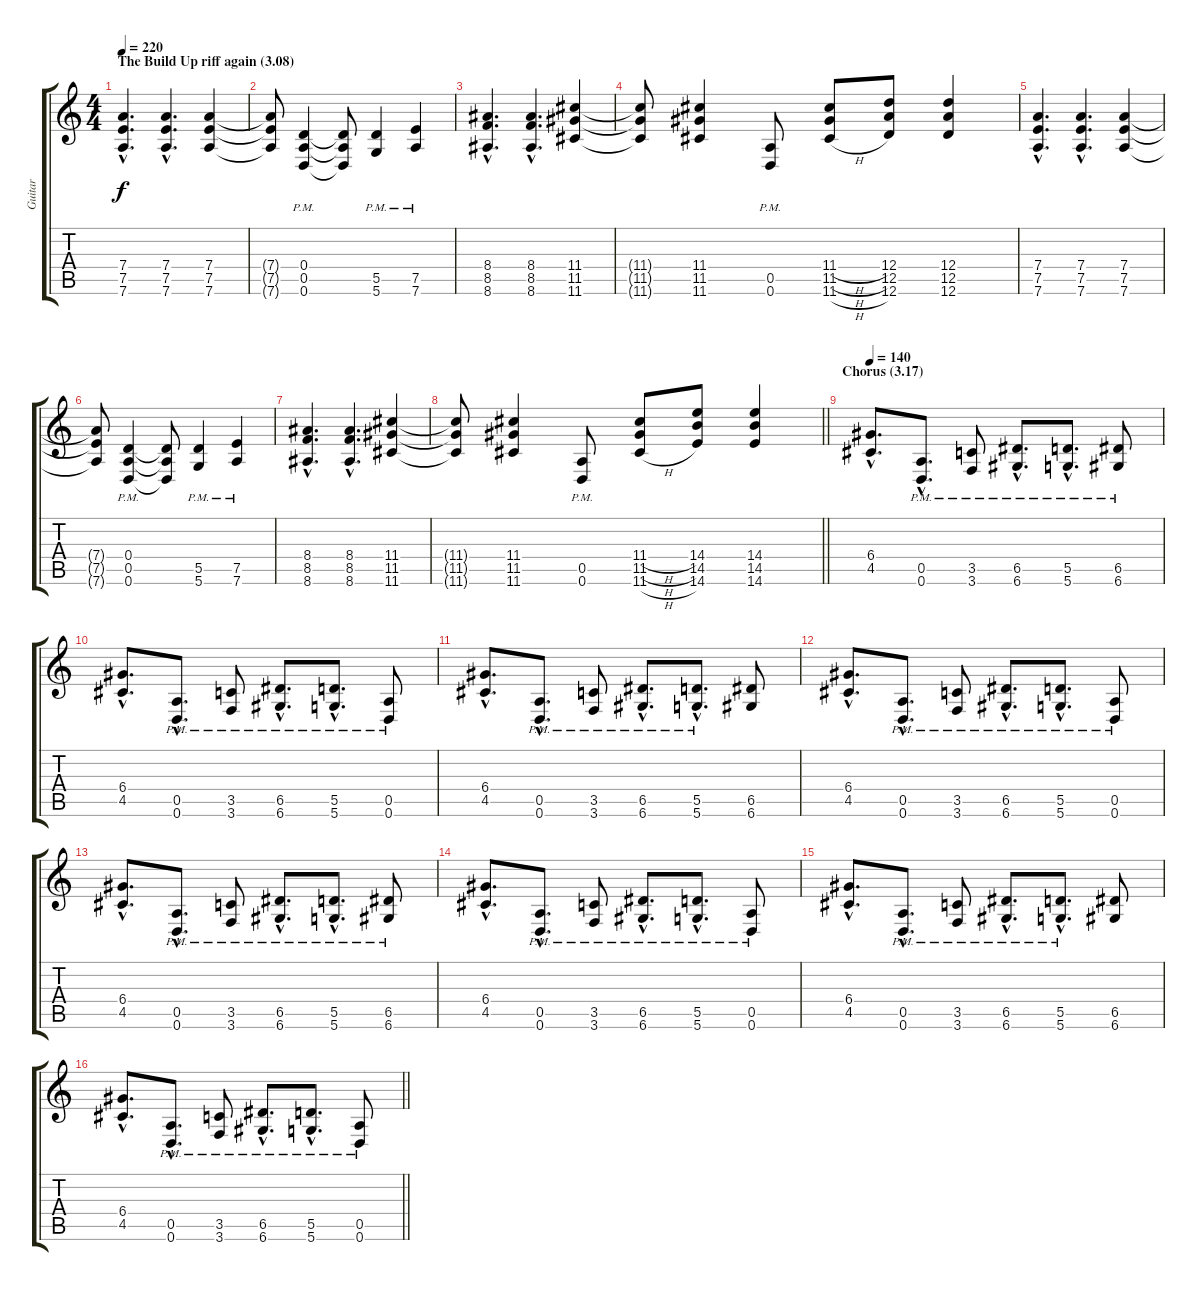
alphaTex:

\track ("Guitar" "Guitar") {instrument distortionguitar}
\staff {score tabs}
\tuning (E4 B3 G3 D3 A2 D2) {hide}
\ts (4 4)
\section ("" "The Build Up riff again (3.08)")
\tempo 220
\clef g2
\ks c
(7.4{hac} 7.5{hac} 7.6{hac}).4{d dy f} (7.4{hac} 7.5{hac} 7.6{hac}).4{d} (7.4 7.5 7.6).4 |
(7.4{t} 7.5{t} 7.6{t}).8 (0.4{pm} 0.5{pm} 0.6{pm}).4 (0.4{t} 0.5{t} 0.6{t}).8 (5.5{pm} 5.6{pm}).4 (7.5{pm} 7.6{pm}).4 |
(8.4{hac} 8.5{hac} 8.6{hac}).4{d} (8.4{hac} 8.5{hac} 8.6{hac}).4{d} (11.4 11.5 11.6).4 |
(11.4{t} 11.5{t} 11.6{t}).8 (11.4 11.5 11.6).4 (0.5{pm} 0.6{pm}).8 (11.4{h} 11.5{h} 11.6{h}).8 (12.4 12.5 12.6).8 (12.4 12.5 12.6).4 |
(7.4{hac} 7.5{hac} 7.6{hac}).4{d} (7.4{hac} 7.5{hac} 7.6{hac}).4{d} (7.4 7.5 7.6).4 |
(7.4{t} 7.5{t} 7.6{t}).8 (0.4{pm} 0.5{pm} 0.6{pm}).4 (0.4{t} 0.5{t} 0.6{t}).8 (5.5{pm} 5.6{pm}).4 (7.5{pm} 7.6{pm}).4 |
(8.4{hac} 8.5{hac} 8.6{hac}).4{d} (8.4{hac} 8.5{hac} 8.6{hac}).4{d} (11.4 11.5 11.6).4 |
\barLineRight lightlight
(11.4{t} 11.5{t} 11.6{t}).8 (11.4 11.5 11.6).4 (0.5{pm} 0.6{pm}).8 (11.4{h} 11.5{h} 11.6{h}).8 (14.4 14.5 14.6).8 (14.4 14.5 14.6).4 |
\section ("" "Chorus (3.17)")
\tempo 140
(6.4{hac} 4.5{hac}).8{d} (0.5{hac pm} 0.6{hac pm}).8{d} (3.5{pm} 3.6{pm}).8 (6.5{hac pm} 6.6{hac pm}).8{d} (5.5{hac pm} 5.6{hac pm}).8{d} (6.5{pm} 6.6{pm}).8 |
(6.4{hac} 4.5{hac}).8{d} (0.5{hac pm} 0.6{hac pm}).8{d} (3.5{pm} 3.6{pm}).8 (6.5{hac pm} 6.6{hac pm}).8{d} (5.5{hac pm} 5.6{hac pm}).8{d} (0.5{pm} 0.6{pm}).8 |
(6.4{hac} 4.5{hac}).8{d} (0.5{hac pm} 0.6{hac pm}).8{d} (3.5{pm} 3.6{pm}).8 (6.5{hac pm} 6.6{hac pm}).8{d} (5.5{hac pm} 5.6{hac pm}).8{d} (6.5 6.6).8 |
(6.4{hac} 4.5{hac}).8{d} (0.5{hac pm} 0.6{hac pm}).8{d} (3.5{pm} 3.6{pm}).8 (6.5{hac pm} 6.6{hac pm}).8{d} (5.5{hac pm} 5.6{hac pm}).8{d} (0.5{pm} 0.6{pm}).8 |
(6.4{hac} 4.5{hac}).8{d} (0.5{hac pm} 0.6{hac pm}).8{d} (3.5{pm} 3.6{pm}).8 (6.5{hac pm} 6.6{hac pm}).8{d} (5.5{hac pm} 5.6{hac pm}).8{d} (6.5{pm} 6.6{pm}).8 |
(6.4{hac} 4.5{hac}).8{d} (0.5{hac pm} 0.6{hac pm}).8{d} (3.5{pm} 3.6{pm}).8 (6.5{hac pm} 6.6{hac pm}).8{d} (5.5{hac pm} 5.6{hac pm}).8{d} (0.5{pm} 0.6{pm}).8 |
(6.4{hac} 4.5{hac}).8{d} (0.5{hac pm} 0.6{hac pm}).8{d} (3.5{pm} 3.6{pm}).8 (6.5{hac pm} 6.6{hac pm}).8{d} (5.5{hac pm} 5.6{hac pm}).8{d} (6.5 6.6).8 |
\barLineRight lightlight
(6.4{hac} 4.5{hac}).8{d} (0.5{hac pm} 0.6{hac pm}).8{d} (3.5{pm} 3.6{pm}).8 (6.5{hac pm} 6.6{hac pm}).8{d} (5.5{hac pm} 5.6{hac pm}).8{d} (0.5{pm} 0.6{pm}).8
